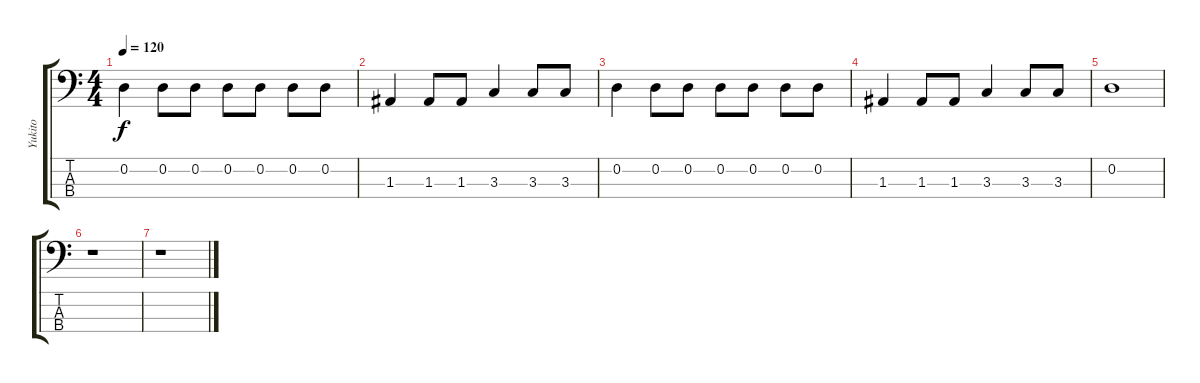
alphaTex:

\track ("Yukito" "Yukito") {instrument electricbassfinger}
\staff {score tabs}
\tuning (G2 D2 A1 E1) {hide}
\ts (4 4)
\tempo 120
\clef f4
\ks c
0.2.4{dy f} 0.2.8 0.2.8 0.2.8 0.2.8 0.2.8 0.2.8 |
1.3.4 1.3.8 1.3.8 3.3.4 3.3.8 3.3.8 |
0.2.4 0.2.8 0.2.8 0.2.8 0.2.8 0.2.8 0.2.8 |
1.3.4 1.3.8 1.3.8 3.3.4 3.3.8 3.3.8 |
0.2.1 |
r.1 |
r.1
